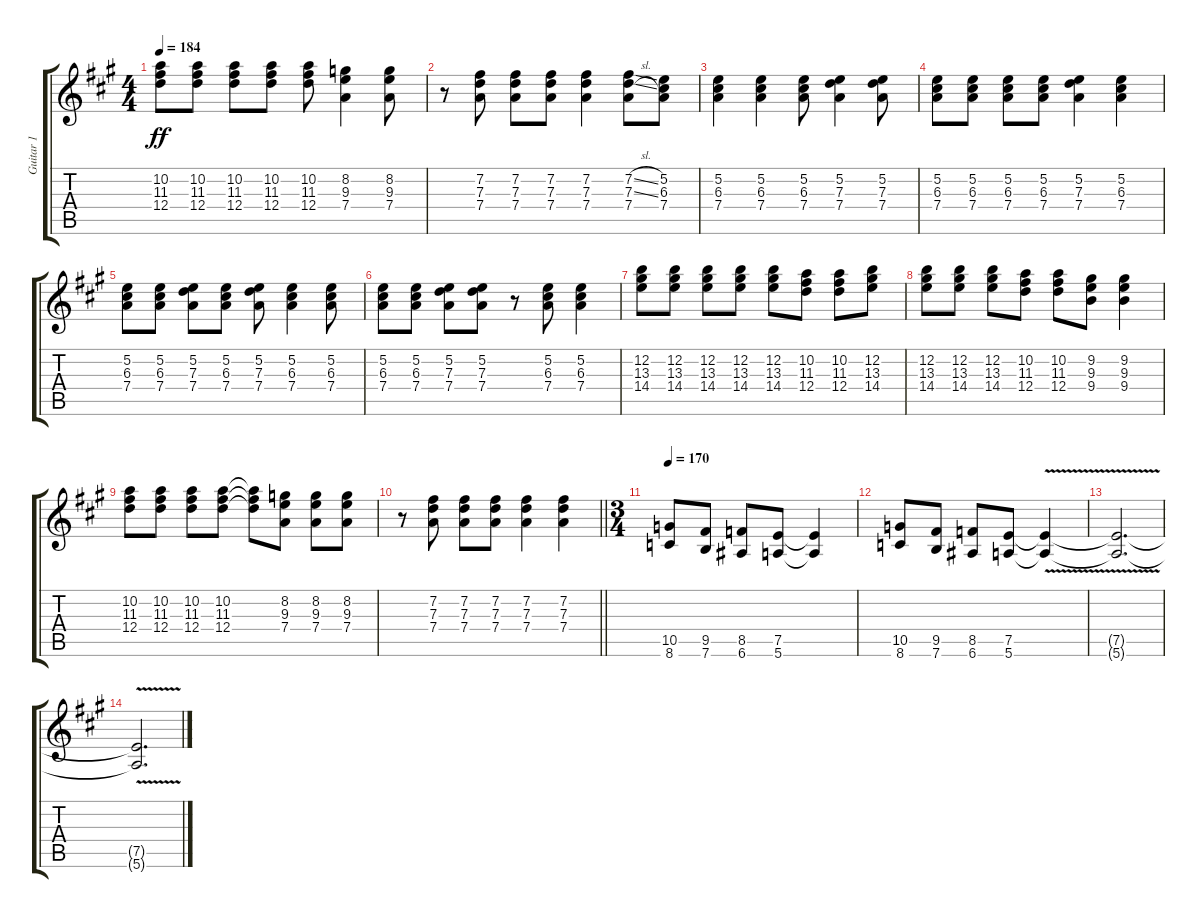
\track ("Guitar 1" "Guitar 1") {instrument distortionguitar}
\staff {score tabs}
\tuning (E4 B3 G3 D3 A2 E2) {hide}
\ts (4 4)
\tempo 184
\clef g2
\ks a
(10.2 11.3 12.4).8{dy ff} (10.2 11.3 12.4).8 (10.2 11.3 12.4).8 (10.2 11.3 12.4).8 (10.2 11.3 12.4).8 (8.2 9.3 7.4).4 (8.2 9.3 7.4).8 |
r.8 (7.2 7.3 7.4).8 (7.2 7.3 7.4).8 (7.2 7.3 7.4).8 (7.2 7.3 7.4).4 (7.2{sl} 7.3{sl} 7.4).8 (5.2 6.3 7.4).8 |
(5.2 6.3 7.4).4 (5.2 6.3 7.4).4 (5.2 6.3 7.4).8 (5.2 7.3 7.4).4 (5.2 7.3 7.4).8 |
(5.2 6.3 7.4).8 (5.2 6.3 7.4).8 (5.2 6.3 7.4).8 (5.2 6.3 7.4).8 (5.2 7.3 7.4).4 (5.2 6.3 7.4).4 |
(5.2 6.3 7.4).8 (5.2 6.3 7.4).8 (5.2 7.3 7.4).8 (5.2 6.3 7.4).8 (5.2 7.3 7.4).8 (5.2 6.3 7.4).4 (5.2 6.3 7.4).8 |
(5.2 6.3 7.4).8 (5.2 6.3 7.4).8 (5.2 7.3 7.4).8 (5.2 7.3 7.4).8 r.8 (5.2 6.3 7.4).8 (5.2 6.3 7.4).4 |
(12.2 13.3 14.4).8 (12.2 13.3 14.4).8 (12.2 13.3 14.4).8 (12.2 13.3 14.4).8 (12.2 13.3 14.4).8 (10.2 11.3 12.4).8 (10.2 11.3 12.4).8 (12.2 13.3 14.4).8 |
(12.2 13.3 14.4).8 (12.2 13.3 14.4).8 (12.2 13.3 14.4).8 (10.2 11.3 12.4).8 (10.2 11.3 12.4).8 (9.2 9.3 9.4).8 (9.2 9.3 9.4).4 |
(10.2 11.3 12.4).8 (10.2 11.3 12.4).8 (10.2 11.3 12.4).8 (10.2 11.3 12.4).8 (10.2{t} 11.3{t} 12.4{t}).8 (8.2 9.3 7.4).8 (8.2 9.3 7.4).8 (8.2 9.3 7.4).8 |
\barLineRight lightlight
r.8 (7.2 7.3 7.4).8 (7.2 7.3 7.4).8 (7.2 7.3 7.4).8 (7.2 7.3 7.4).4 (7.2 7.3 7.4).4 |
\ts (3 4)
\tempo 170
(10.5 8.6).8 (9.5 7.6).8 (8.5 6.6).8 (7.5 5.6).8 (7.5{t} 5.6{t}).4 |
(10.5 8.6).8 (9.5 7.6).8 (8.5 6.6).8 (7.5 5.6).8 (7.5{v t} 5.6{v t}).4 |
(7.5{v t} 5.6{v t}).2{d} |
(7.5{t} 5.6{t}).2{d}
